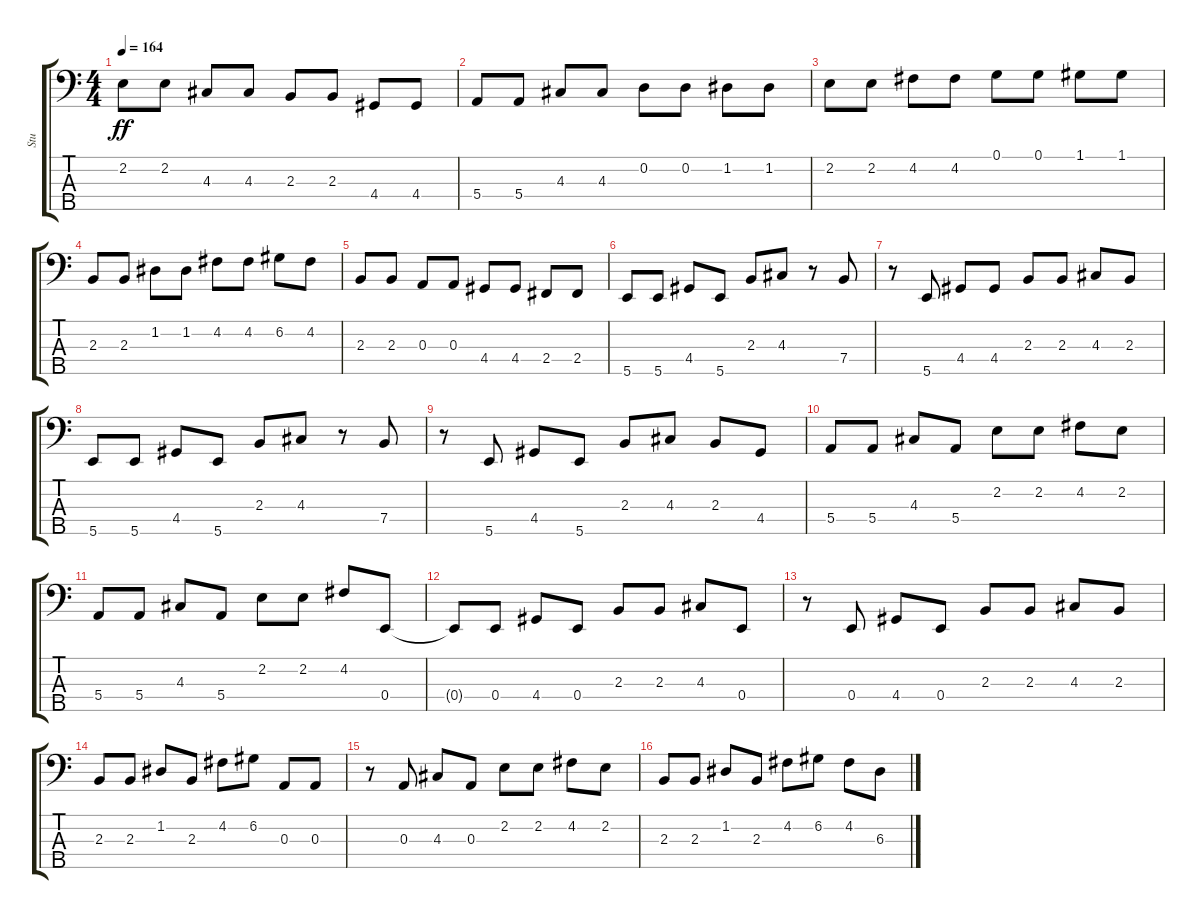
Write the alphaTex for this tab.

\track ("Stu" "Stu") {instrument electricbasspick}
\staff {score tabs}
\tuning (G2 D2 A1 E1 B0) {hide}
\ts (4 4)
\tempo 164
\clef f4
\ks c
2.2.8{dy ff} 2.2.8 4.3.8 4.3.8 2.3.8 2.3.8 4.4.8 4.4.8 |
5.4.8 5.4.8 4.3.8 4.3.8 0.2.8 0.2.8 1.2.8 1.2.8 |
2.2.8 2.2.8 4.2.8 4.2.8 0.1.8 0.1.8 1.1.8 1.1.8 |
2.3.8 2.3.8 1.2.8 1.2.8 4.2.8 4.2.8 6.2.8 4.2.8 |
2.3.8 2.3.8 0.3.8 0.3.8 4.4.8 4.4.8 2.4.8 2.4.8 |
5.5.8 5.5.8 4.4.8 5.5.8 2.3.8 4.3.8 r.8 7.4.8 |
r.8 5.5.8 4.4.8 4.4.8 2.3.8 2.3.8 4.3.8 2.3.8 |
5.5.8 5.5.8 4.4.8 5.5.8 2.3.8 4.3.8 r.8 7.4.8 |
r.8 5.5.8 4.4.8 5.5.8 2.3.8 4.3.8 2.3.8 4.4.8 |
5.4.8 5.4.8 4.3.8 5.4.8 2.2.8 2.2.8 4.2.8 2.2.8 |
5.4.8 5.4.8 4.3.8 5.4.8 2.2.8 2.2.8 4.2.8 0.4.8 |
0.4{t}.8 0.4.8 4.4.8 0.4.8 2.3.8 2.3.8 4.3.8 0.4.8 |
r.8 0.4.8 4.4.8 0.4.8 2.3.8 2.3.8 4.3.8 2.3.8 |
2.3.8 2.3.8 1.2.8 2.3.8 4.2.8 6.2.8 0.3.8 0.3.8 |
r.8 0.3.8 4.3.8 0.3.8 2.2.8 2.2.8 4.2.8 2.2.8 |
2.3.8 2.3.8 1.2.8 2.3.8 4.2.8 6.2.8 4.2.8 6.3.8
